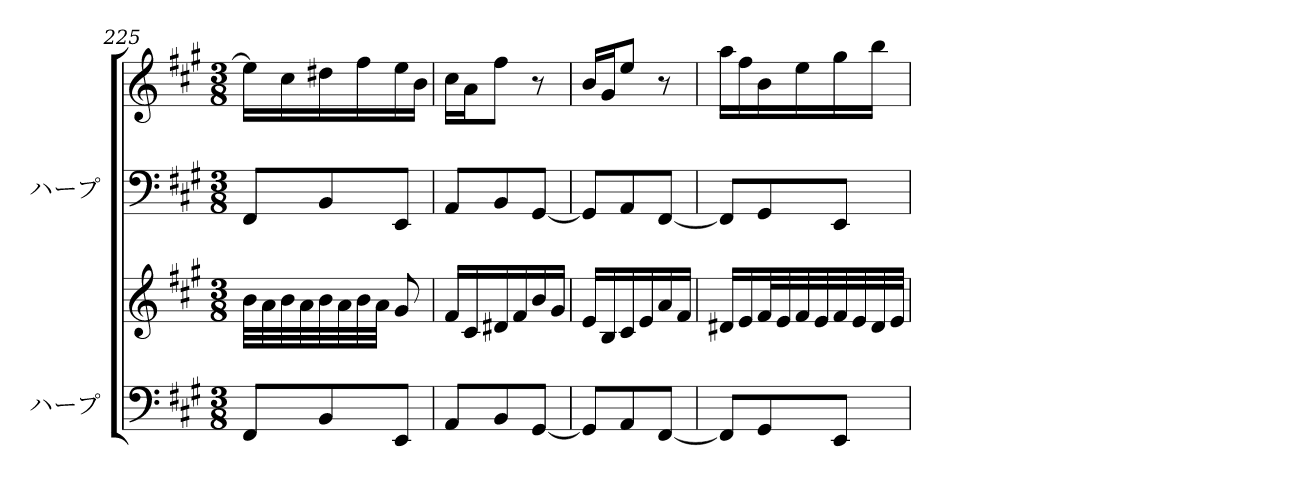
**kern	**kern	**kern	**kern
*part2	*part2	*part1	*part1
*staff4	*staff3	*staff2	*staff1
*I"ハープ	*	*I"ハープ	*
*clefF4	*clefG2	*clefF4	*clefG2
*k[f#c#g#]	*k[f#c#g#]	*k[f#c#g#]	*k[f#c#g#]
*M3/8	*M3/8	*M3/8	*M3/8
=225	=225	=225	=225
8FF#/L	32b\LLL	8FF#/L	16ee\LL]
.	32a\	.	.
.	32b\	.	16cc#\
.	32a\	.	.
8BB/	32b\	8BB/	16dd#X\
.	32a\	.	.
.	32b\	.	16ff#\
.	32a\JJJ	.	.
8EE/J	8g#/	8EE/J	16ee\
.	.	.	16b\JJ
=226	=226	=226	=226
8AA/L	16f#/LL	8AA/L	16cc#\LL
.	16c#/	.	16a\J
8BB/	16d#X/	8BB/	8ff#\J
.	16f#/	.	.
[8GG#/J	16b/	[8GG#/J	8r
.	16g#/JJ	.	.
=227	=227	=227	=227
8GG#/L]	16e/LL	8GG#/L]	16b/LL
.	16B/	.	16g#/J
8AA/	16c#/	8AA/	8ee/J
.	16e/	.	.
[8FF#/J	16a/	[8FF#/J	8r
.	16f#/JJ	.	.
!!LO:LB:g=z
=228	=228	=228	=228
8FF#/L]	16d#X/LL	8FF#/L]	16aa\LL
.	16e/	.	16ff#\
8GG#/	32f#/L	8GG#/	16b\
.	32e/	.	.
.	32f#/	.	16ee\
.	32e/	.	.
8EE/J	32f#/	8EE/J	16gg#\
.	32e/	.	.
.	32d#/	.	16bb\JJ
.	32e/JJJ	.	.
=	=	=	=
*-	*-	*-	*-
